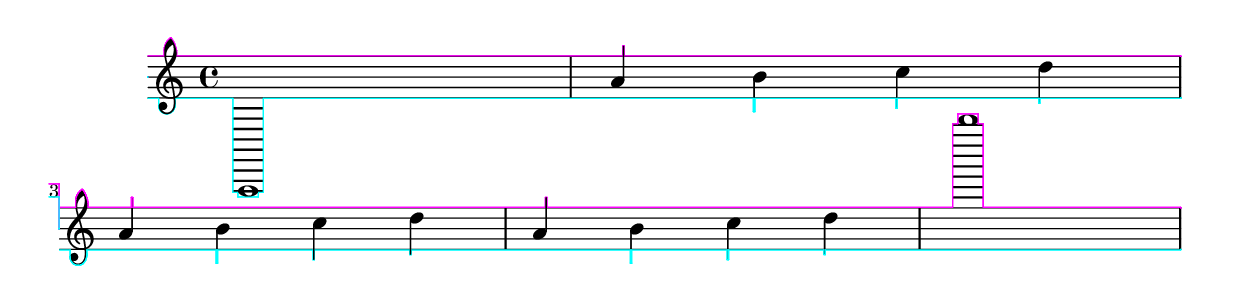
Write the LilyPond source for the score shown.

%%  Do not edit this file; it is auto-generated from LSR!
\version "2.11.23"

\header { texidoc = "
By setting the Scheme property 'debug-skylines, you can turn your score
into a nice funky artwork :-) More seriously, drawing this skyline can
be helpful to debug spacing and collision issues. (Still, it does make
your score pretty; so just try it, no matter how much you really need
to...)
" }

#(ly:set-option 'debug-skylines #t)
\book {
  \score {
    {
      a,,1 | a'4 b' c'' d'' \break
      \repeat unfold 2 {a' b' c'' d''} | b''''1
    }
  }
}
